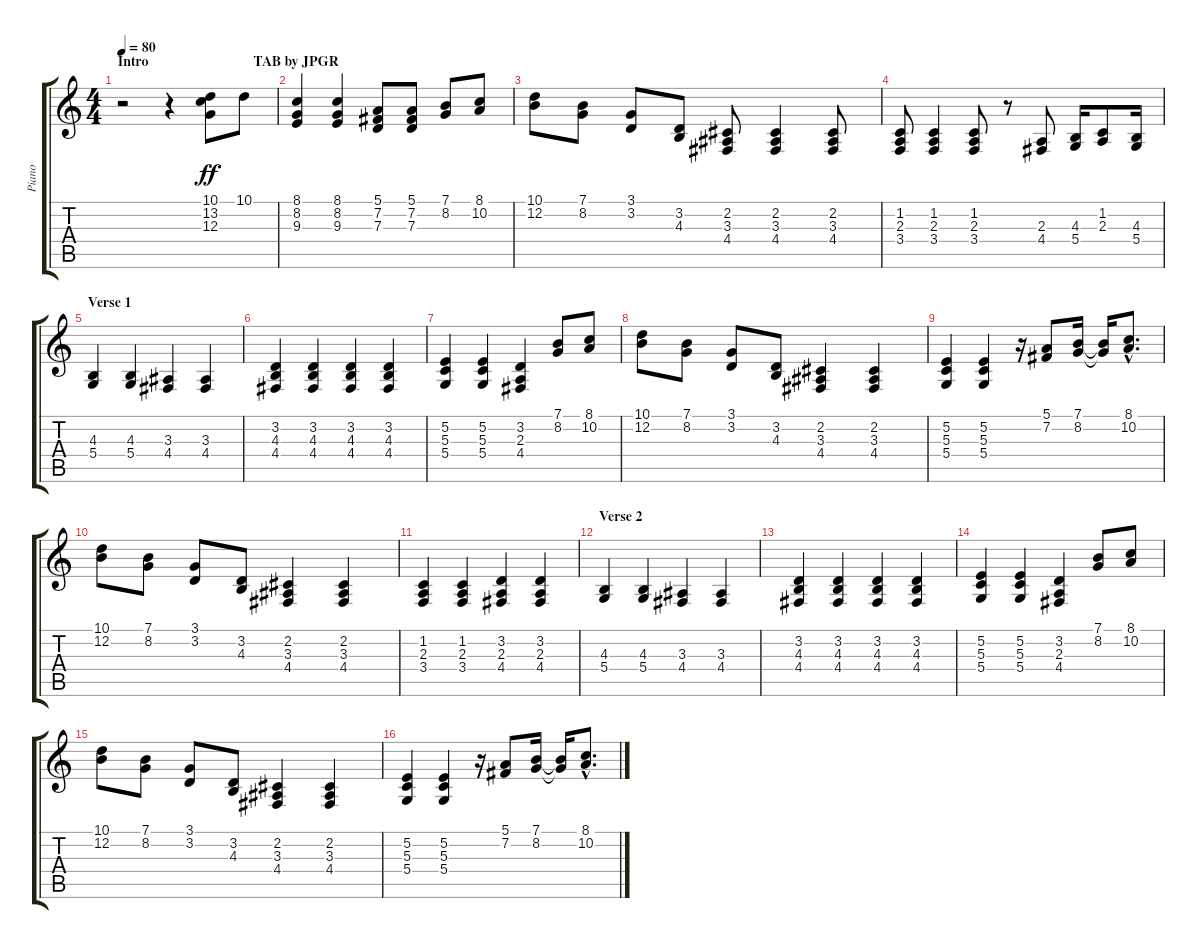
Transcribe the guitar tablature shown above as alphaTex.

\track ("Piano" "Piano") {instrument honkytonkpiano}
\staff {score tabs}
\tuning (E4 B3 G3 D3 A2 E2) {hide}
\ts (4 4)
\section ("" "Intro                              TAB by JPGR")
\tempo 80
\clef g2
\ks c
r.2{dy ff instrument honkytonkpiano} r.4 (10.1 13.2 12.3).8 10.1.8 |
(8.1 8.2 9.3).4 (8.1 8.2 9.3).4 (5.1 7.2 7.3).8 (5.1 7.2 7.3).8 (7.1 8.2).8 (8.1 10.2).8 |
(10.1 12.2).8 (7.1 8.2).8 (3.1 3.2).8 (3.2 4.3).8 (2.2 3.3 4.4).8 (2.2 3.3 4.4).4 (2.2 3.3 4.4).8 |
(1.2 2.3 3.4).8 (1.2 2.3 3.4).4 (1.2 2.3 3.4).8 r.8 (2.3 4.4).8 (4.3 5.4).16 (1.2 2.3).8 (4.3 5.4).16 |
\section ("" "Verse 1")
(4.3 5.4).4 (4.3 5.4).4 (3.3 4.4).4 (3.3 4.4).4 |
(3.2 4.3 4.4).4 (3.2 4.3 4.4).4 (3.2 4.3 4.4).4 (3.2 4.3 4.4).4 |
(5.2 5.3 5.4).4 (5.2 5.3 5.4).4 (3.2 2.3 4.4).4 (7.1 8.2).8 (8.1 10.2).8 |
(10.1 12.2).8 (7.1 8.2).8 (3.1 3.2).8 (3.2 4.3).8 (2.2 3.3 4.4).4 (2.2 3.3 4.4).4 |
(5.2 5.3 5.4).4 (5.2 5.3 5.4).4 r.16 (5.1 7.2).8 (7.1 8.2).16 (7.1{t} 8.2{t}).16 (8.1{hac} 10.2{hac}).8{d} |
(10.1 12.2).8 (7.1 8.2).8 (3.1 3.2).8 (3.2 4.3).8 (2.2 3.3 4.4).4 (2.2 3.3 4.4).4 |
(1.2 2.3 3.4).4 (1.2 2.3 3.4).4 (3.2 2.3 4.4).4 (3.2 2.3 4.4).4 |
\section ("" "Verse 2")
(4.3 5.4).4 (4.3 5.4).4 (3.3 4.4).4 (3.3 4.4).4 |
(3.2 4.3 4.4).4 (3.2 4.3 4.4).4 (3.2 4.3 4.4).4 (3.2 4.3 4.4).4 |
(5.2 5.3 5.4).4 (5.2 5.3 5.4).4 (3.2 2.3 4.4).4 (7.1 8.2).8 (8.1 10.2).8 |
(10.1 12.2).8 (7.1 8.2).8 (3.1 3.2).8 (3.2 4.3).8 (2.2 3.3 4.4).4 (2.2 3.3 4.4).4 |
(5.2 5.3 5.4).4 (5.2 5.3 5.4).4 r.16 (5.1 7.2).8 (7.1 8.2).16 (7.1{t} 8.2{t}).16 (8.1{hac} 10.2{hac}).8{d}
